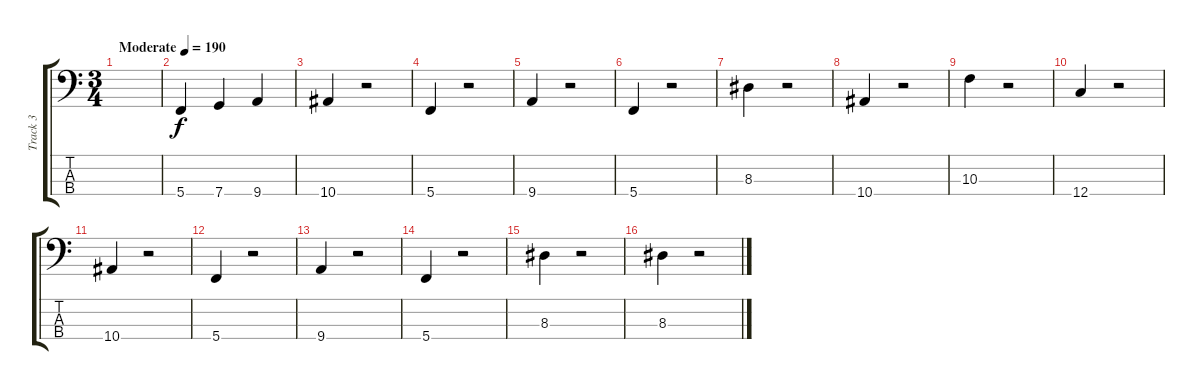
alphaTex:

\track ("Track 3" "Track 3") {instrument electricbassfinger}
\staff {score tabs}
\tuning (F2 C2 G1 C1) {hide}
\ts (3 4)
\tempo (190 "Moderate")
\clef f4
\ks c
|
5.4.4 7.4.4 9.4.4 |
10.4.4 r.2 |
5.4.4 r.2 |
9.4.4 r.2 |
5.4.4 r.2 |
8.3.4 r.2 |
10.4.4 r.2 |
10.3.4 r.2 |
12.4.4 r.2 |
10.4.4 r.2 |
5.4.4 r.2 |
9.4.4 r.2 |
5.4.4 r.2 |
8.3.4 r.2 |
8.3.4 r.2
